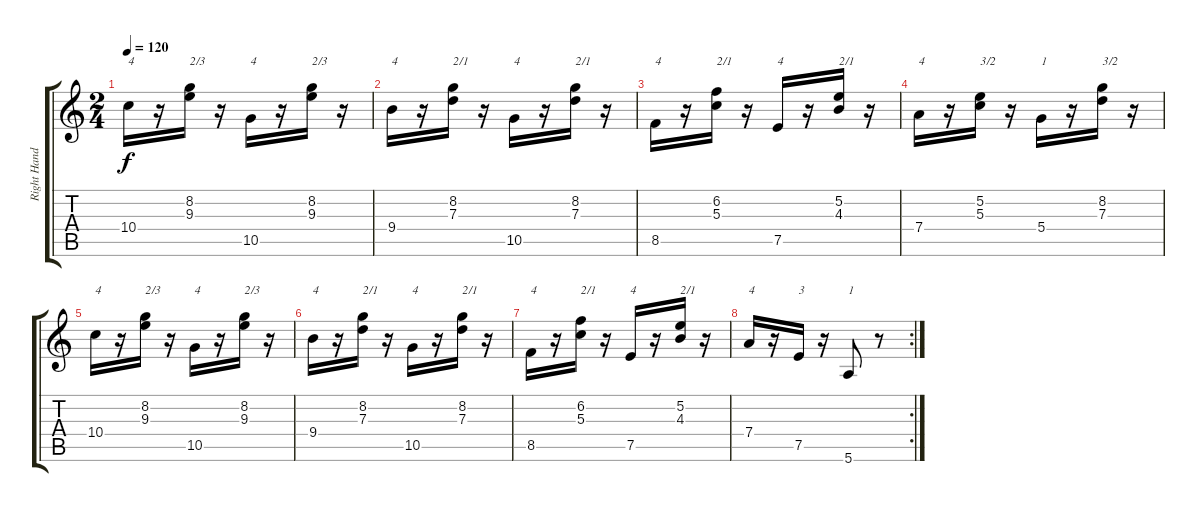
\track ("Right Hand" "Right Hand") {instrument electricguitarjazz}
\staff {score tabs}
\tuning (E4 B3 G3 D3 A2 E2) {hide}
\ts (2 4)
\tempo 120
\clef g2
\ks c
10.4.16{txt "4" dy f} r.16 (8.2 9.3).16{txt "2/3"} r.16 10.5.16{txt "4"} r.16 (8.2 9.3).16{txt "2/3"} r.16 |
9.4.16{txt "4"} r.16 (8.2 7.3).16{txt "2/1"} r.16 10.5.16{txt "4"} r.16 (8.2 7.3).16{txt "2/1"} r.16 |
8.5.16{txt "4"} r.16 (6.2 5.3).16{txt "2/1"} r.16 7.5.16{txt "4"} r.16 (5.2 4.3).16{txt "2/1"} r.16 |
7.4.16{txt "4"} r.16 (5.2 5.3).16{txt "3/2"} r.16 5.4.16{txt "1"} r.16 (8.2 7.3).16{txt "3/2"} r.16 |
10.4.16{txt "4"} r.16 (8.2 9.3).16{txt "2/3"} r.16 10.5.16{txt "4"} r.16 (8.2 9.3).16{txt "2/3"} r.16 |
9.4.16{txt "4"} r.16 (8.2 7.3).16{txt "2/1"} r.16 10.5.16{txt "4"} r.16 (8.2 7.3).16{txt "2/1"} r.16 |
8.5.16{txt "4"} r.16 (6.2 5.3).16{txt "2/1"} r.16 7.5.16{txt "4"} r.16 (5.2 4.3).16{txt "2/1"} r.16 |
\rc 2
7.4.16{txt "4"} r.16 7.5.16{txt "3"} r.16 5.6.8{txt "1"} r.8
